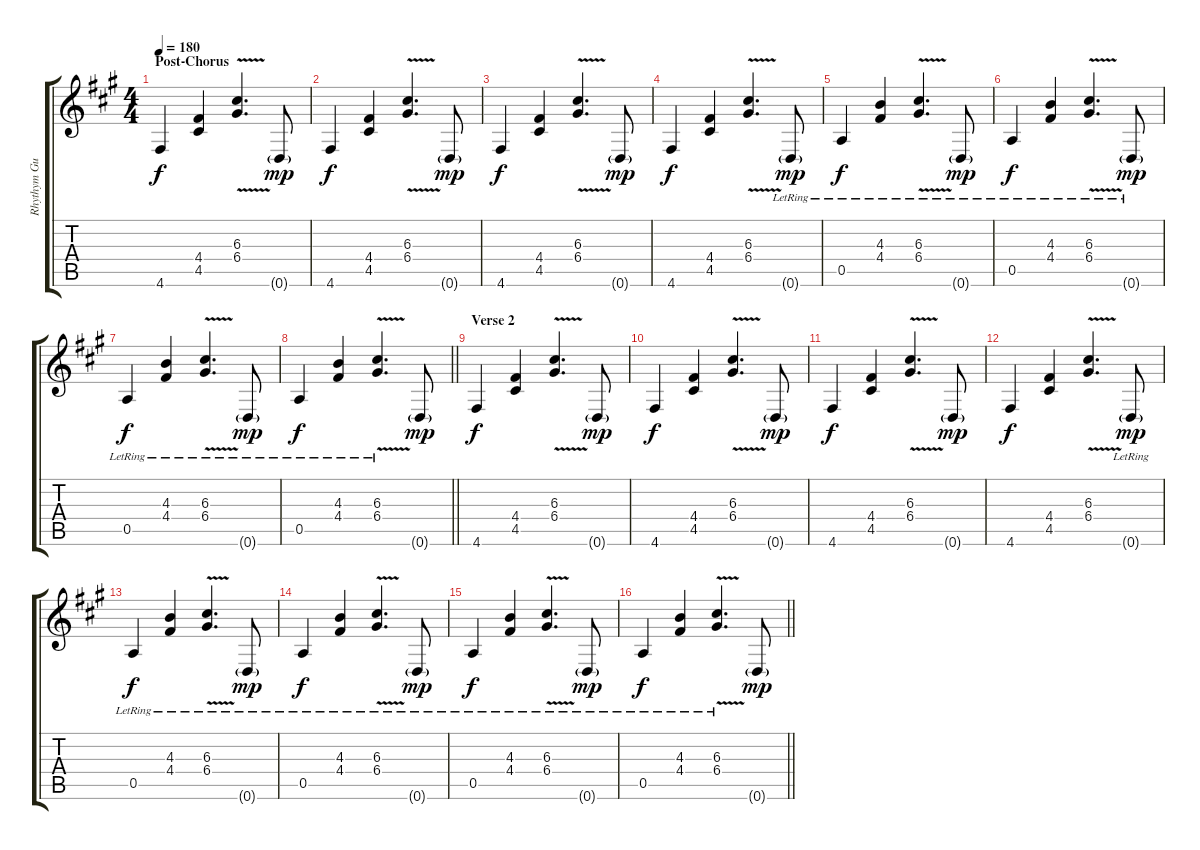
\track ("Rhythym Guitar (Adam Gontier)" "Rhythym Gu") {instrument acousticguitarsteel}
\staff {score tabs}
\tuning (E4 B3 G3 D3 A2 D2) {hide}
\ts (4 4)
\section ("" "Post-Chorus")
\tempo 180
\clef g2
\ks f#minor
4.6.4{dy f} (4.4 4.5).4 (6.3{v} 6.4{v}).4{d} 0.6{g}.8{dy mp} |
4.6.4{dy f} (4.4 4.5).4 (6.3{v} 6.4{v}).4{d} 0.6{g}.8{dy mp} |
4.6.4{dy f} (4.4 4.5).4 (6.3{v} 6.4{v}).4{d} 0.6{g}.8{dy mp} |
4.6.4{dy f} (4.4 4.5).4 (6.3{v} 6.4{v}).4{d} 0.6{g lr}.8{dy mp} |
0.5{lr}.4{dy f} (4.3{lr} 4.4{lr}).4 (6.3{v lr} 6.4{v lr}).4{d} 0.6{g lr}.8{dy mp} |
0.5{lr}.4{dy f} (4.3{lr} 4.4{lr}).4 (6.3{v lr} 6.4{v lr}).4{d} 0.6{g lr}.8{dy mp} |
0.5{lr}.4{dy f} (4.3{lr} 4.4{lr}).4 (6.3{v lr} 6.4{v lr}).4{d} 0.6{g lr}.8{dy mp} |
\barLineRight lightlight
0.5{lr}.4{dy f} (4.3{lr} 4.4{lr}).4 (6.3{v lr} 6.4{v lr}).4{d} 0.6{g}.8{dy mp} |
\section ("" "Verse 2")
4.6.4{dy f} (4.4 4.5).4 (6.3{v} 6.4{v}).4{d} 0.6{g}.8{dy mp} |
4.6.4{dy f} (4.4 4.5).4 (6.3{v} 6.4{v}).4{d} 0.6{g}.8{dy mp} |
4.6.4{dy f} (4.4 4.5).4 (6.3{v} 6.4{v}).4{d} 0.6{g}.8{dy mp} |
4.6.4{dy f} (4.4 4.5).4 (6.3{v} 6.4{v}).4{d} 0.6{g lr}.8{dy mp} |
0.5{lr}.4{dy f} (4.3{lr} 4.4{lr}).4 (6.3{v lr} 6.4{v lr}).4{d} 0.6{g lr}.8{dy mp} |
0.5{lr}.4{dy f} (4.3{lr} 4.4{lr}).4 (6.3{v lr} 6.4{v lr}).4{d} 0.6{g lr}.8{dy mp} |
0.5{lr}.4{dy f} (4.3{lr} 4.4{lr}).4 (6.3{v lr} 6.4{v lr}).4{d} 0.6{g lr}.8{dy mp} |
\barLineRight lightlight
0.5{lr}.4{dy f} (4.3{lr} 4.4{lr}).4 (6.3{v lr} 6.4{v lr}).4{d} 0.6{g}.8{dy mp}
